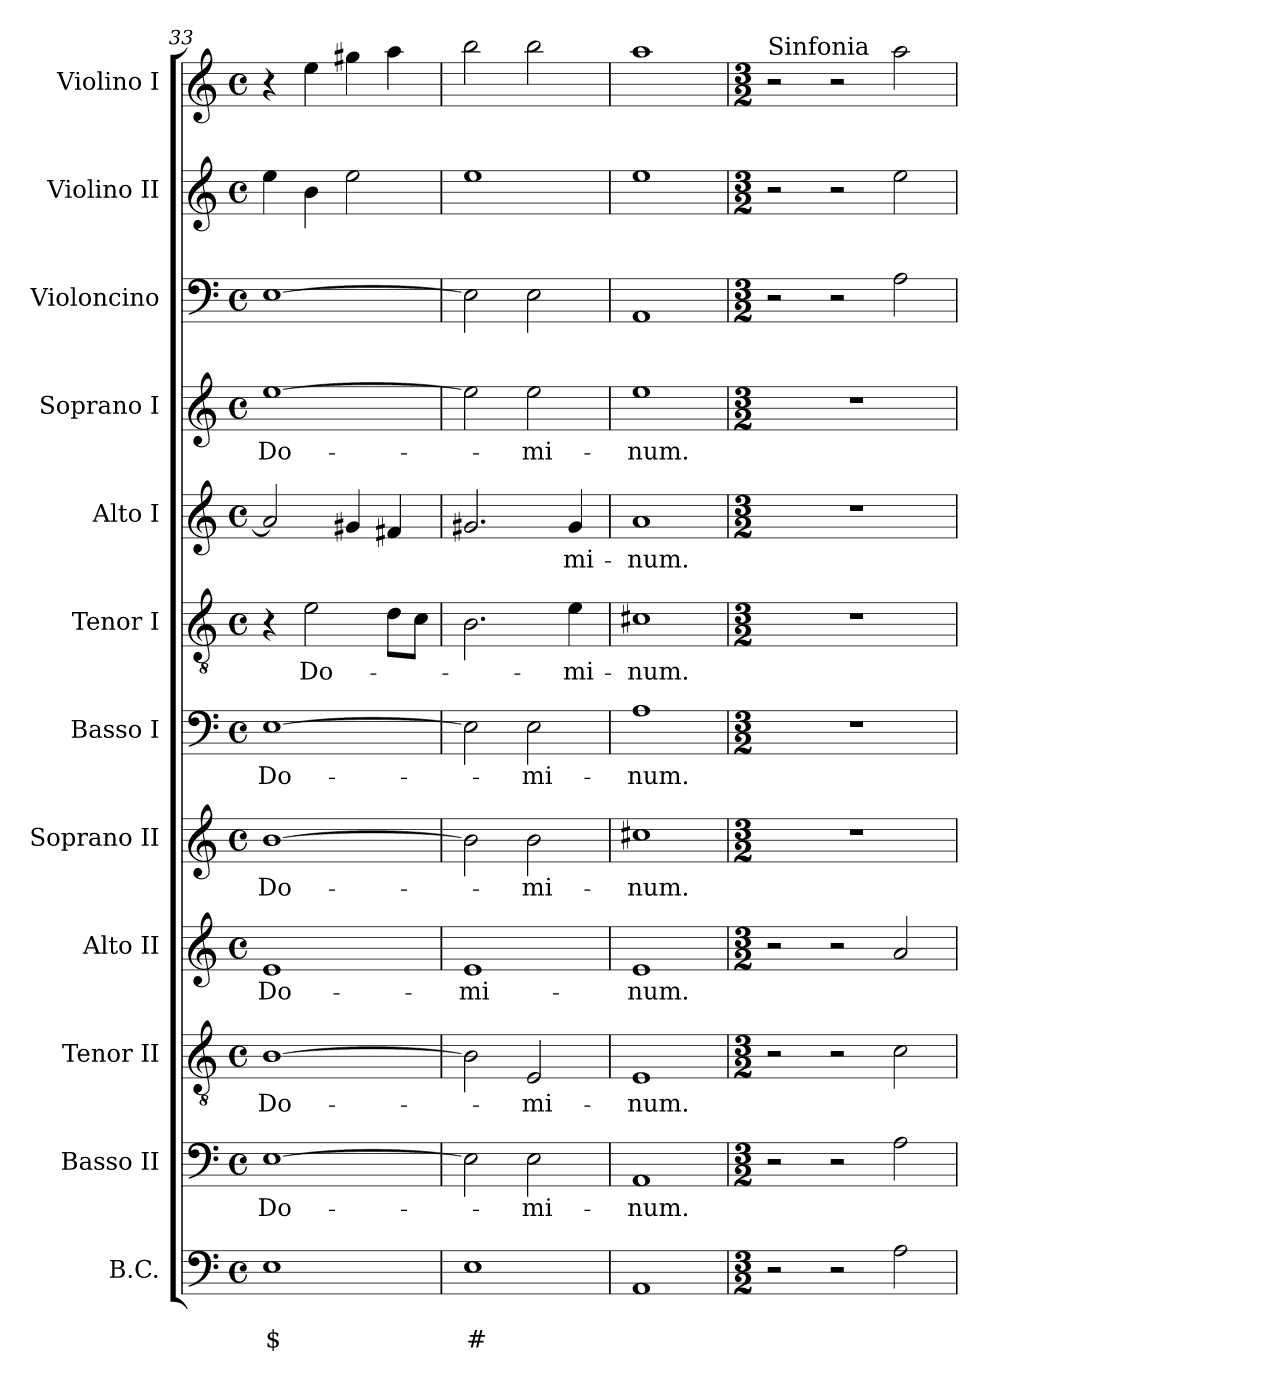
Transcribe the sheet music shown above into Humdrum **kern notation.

**kern	**text	**text	**kern	**text	**kern	**text	**kern	**text	**kern	**text	**kern	**text	**kern	**text	**kern	**text	**kern	**text	**kern	**kern	**kern
*part12	*part12	*part12	*part11	*part11	*part10	*part10	*part9	*part9	*part8	*part8	*part7	*part7	*part6	*part6	*part5	*part5	*part4	*part4	*part3	*part2	*part1
*staff12	*staff12	*staff12	*staff11	*staff11	*staff10	*staff10	*staff9	*staff9	*staff8	*staff8	*staff7	*staff7	*staff6	*staff6	*staff5	*staff5	*staff4	*staff4	*staff3	*staff2	*staff1
*I"B.C.	*	*	*I"Basso II	*	*I"Tenor II	*	*I"Alto II	*	*I"Soprano II	*	*I"Basso I	*	*I"Tenor I	*	*I"Alto I	*	*I"Soprano I	*	*I"Violoncino	*I"Violino II	*I"Violino I
*I'BC	*	*	*I'B 2	*	*I'T 2	*	*I'A 2	*	*I'S 2	*	*I'B 1	*	*I'T 1	*	*I'A 1	*	*I'S 1	*	*I'Vc.	*I'Vln. II	*I'Vln. I
*clefF4	*	*	*clefF4	*	*clefGv2	*	*clefG2	*	*clefG2	*	*clefF4	*	*clefGv2	*	*clefG2	*	*clefG2	*	*clefF4	*clefG2	*clefG2
*k[]	*	*	*k[]	*	*k[]	*	*k[]	*	*k[]	*	*k[]	*	*k[]	*	*k[]	*	*k[]	*	*k[]	*k[]	*k[]
*C:	*	*	*C:	*	*C:	*	*C:	*	*C:	*	*C:	*	*C:	*	*C:	*	*C:	*	*C:	*C:	*C:
*M4/4	*	*	*M4/4	*	*M4/4	*	*M4/4	*	*M4/4	*	*M4/4	*	*M4/4	*	*M4/4	*	*M4/4	*	*M4/4	*M4/4	*M4/4
*met(c)	*	*	*met(c)	*	*met(c)	*	*met(c)	*	*met(c)	*	*met(c)	*	*met(c)	*	*met(c)	*	*met(c)	*	*met(c)	*met(c)	*met(c)
=33	=33	=33	=33	=33	=33	=33	=33	=33	=33	=33	=33	=33	=33	=33	=33	=33	=33	=33	=33	=33	=33
!	!	!LO:LY:b	!	!	!	!	!	!	!	!	!	!	!	!	!	!	!	!	!	!	!
!	!	!	!	!LO:LY:b	!	!	!	!	!	!	!	!	!	!	!	!	!	!	!	!	!
!	!	!	!	!	!	!LO:LY:b	!	!	!	!	!	!	!	!	!	!	!	!	!	!	!
!	!	!	!	!	!	!	!	!LO:LY:b	!	!	!	!	!	!	!	!	!	!	!	!	!
!	!	!	!	!	!	!	!	!	!	!LO:LY:b	!	!	!	!	!	!	!	!	!	!	!
!	!	!	!	!	!	!	!	!	!	!	!	!LO:LY:b	!	!	!	!	!	!	!	!	!
!	!	!	!	!	!	!	!	!	!	!	!	!	!	!	!	!	!	!LO:LY:b	!	!	!
1E	.	$	[1E	Do-	[1B	Do-	1e	Do-	[1b	Do-	[1E	Do-	4r	.	2a/]	.	[1ee	Do-	[1E	4ee\	4r
!	!	!	!	!	!	!	!	!	!	!	!	!	!	!LO:LY:b	!	!	!	!	!	!	!
.	.	.	.	.	.	.	.	.	.	.	.	.	2e\	Do-	.	.	.	.	.	4b\	4ee\
.	.	.	.	.	.	.	.	.	.	.	.	.	.	.	4g#X/	.	.	.	.	2ee\	4gg#X\
.	.	.	.	.	.	.	.	.	.	.	.	.	8d\L	.	4f#X/	.	.	.	.	.	4aa\
.	.	.	.	.	.	.	.	.	.	.	.	.	8c\J	.	.	.	.	.	.	.	.
=34	=34	=34	=34	=34	=34	=34	=34	=34	=34	=34	=34	=34	=34	=34	=34	=34	=34	=34	=34	=34	=34
!	!	!LO:LY:b	!	!	!	!	!	!	!	!	!	!	!	!	!	!	!	!	!	!	!
!	!	!	!	!	!	!	!	!LO:LY:b	!	!	!	!	!	!	!	!	!	!	!	!	!
1E	.	#	2E\]	.	2B\]	.	1e	-mi-	2b\]	.	2E\]	.	2.B\	.	2.g#X/	.	2ee\]	.	2E\]	1ee	2bb\
!	!	!	!	!LO:LY:b	!	!	!	!	!	!	!	!	!	!	!	!	!	!	!	!	!
!	!	!	!	!	!	!LO:LY:b	!	!	!	!	!	!	!	!	!	!	!	!	!	!	!
!	!	!	!	!	!	!	!	!	!	!LO:LY:b	!	!	!	!	!	!	!	!	!	!	!
!	!	!	!	!	!	!	!	!	!	!	!	!LO:LY:b	!	!	!	!	!	!	!	!	!
!	!	!	!	!	!	!	!	!	!	!	!	!	!	!	!	!	!	!LO:LY:b	!	!	!
.	.	.	2E\	-mi-	2E/	-mi-	.	.	2b\	-mi-	2E\	-mi-	.	.	.	.	2ee\	-mi-	2E\	.	2bb\
!	!	!	!	!	!	!	!	!	!	!	!	!	!	!LO:LY:b	!	!	!	!	!	!	!
!	!	!	!	!	!	!	!	!	!	!	!	!	!	!	!	!LO:LY:b	!	!	!	!	!
.	.	.	.	.	.	.	.	.	.	.	.	.	4e\	-mi-	4g#/	-mi-	.	.	.	.	.
=35	=35	=35	=35	=35	=35	=35	=35	=35	=35	=35	=35	=35	=35	=35	=35	=35	=35	=35	=35	=35	=35
!	!	!	!	!LO:LY:b	!	!	!	!	!	!	!	!	!	!	!	!	!	!	!	!	!
!	!	!	!	!	!	!LO:LY:b	!	!	!	!	!	!	!	!	!	!	!	!	!	!	!
!	!	!	!	!	!	!	!	!LO:LY:b	!	!	!	!	!	!	!	!	!	!	!	!	!
!	!	!	!	!	!	!	!	!	!	!LO:LY:b	!	!	!	!	!	!	!	!	!	!	!
!	!	!	!	!	!	!	!	!	!	!	!	!LO:LY:b	!	!	!	!	!	!	!	!	!
!	!	!	!	!	!	!	!	!	!	!	!	!	!	!LO:LY:b	!	!	!	!	!	!	!
!	!	!	!	!	!	!	!	!	!	!	!	!	!	!	!	!LO:LY:b	!	!	!	!	!
!	!	!	!	!	!	!	!	!	!	!	!	!	!	!	!	!	!	!LO:LY:b	!	!	!
1AA	.	.	1AA	-num.	1E	-num.	1e	-num.	1cc#X	-num.	1A	-num.	1c#X	-num.	1a	-num.	1ee	-num.	1AA	1ee	1aa
!!LO:PB:g=z
=36	=36	=36	=36	=36	=36	=36	=36	=36	=36	=36	=36	=36	=36	=36	=36	=36	=36	=36	=36	=36	=36
*M3/2	*	*	*M3/2	*	*M3/2	*	*M3/2	*	*M3/2	*	*M3/2	*	*M3/2	*	*M3/2	*	*M3/2	*	*M3/2	*M3/2	*M3/2
!	!	!	!	!	!	!	!	!	!	!	!	!	!	!	!	!	!	!	!	!	!LO:TX:a:t=Sinfonia
2r	.	.	2r	.	2r	.	2r	.	1.r	.	1.r	.	1.r	.	1.r	.	1.r	.	2r	2r	2r
2r	.	.	2r	.	2r	.	2r	.	.	.	.	.	.	.	.	.	.	.	2r	2r	2r
2A\	.	.	2A\	.	2c\	.	2a/	.	.	.	.	.	.	.	.	.	.	.	2A\	2ee\	2aa\
=	=	=	=	=	=	=	=	=	=	=	=	=	=	=	=	=	=	=	=	=	=
*-	*-	*-	*-	*-	*-	*-	*-	*-	*-	*-	*-	*-	*-	*-	*-	*-	*-	*-	*-	*-	*-
